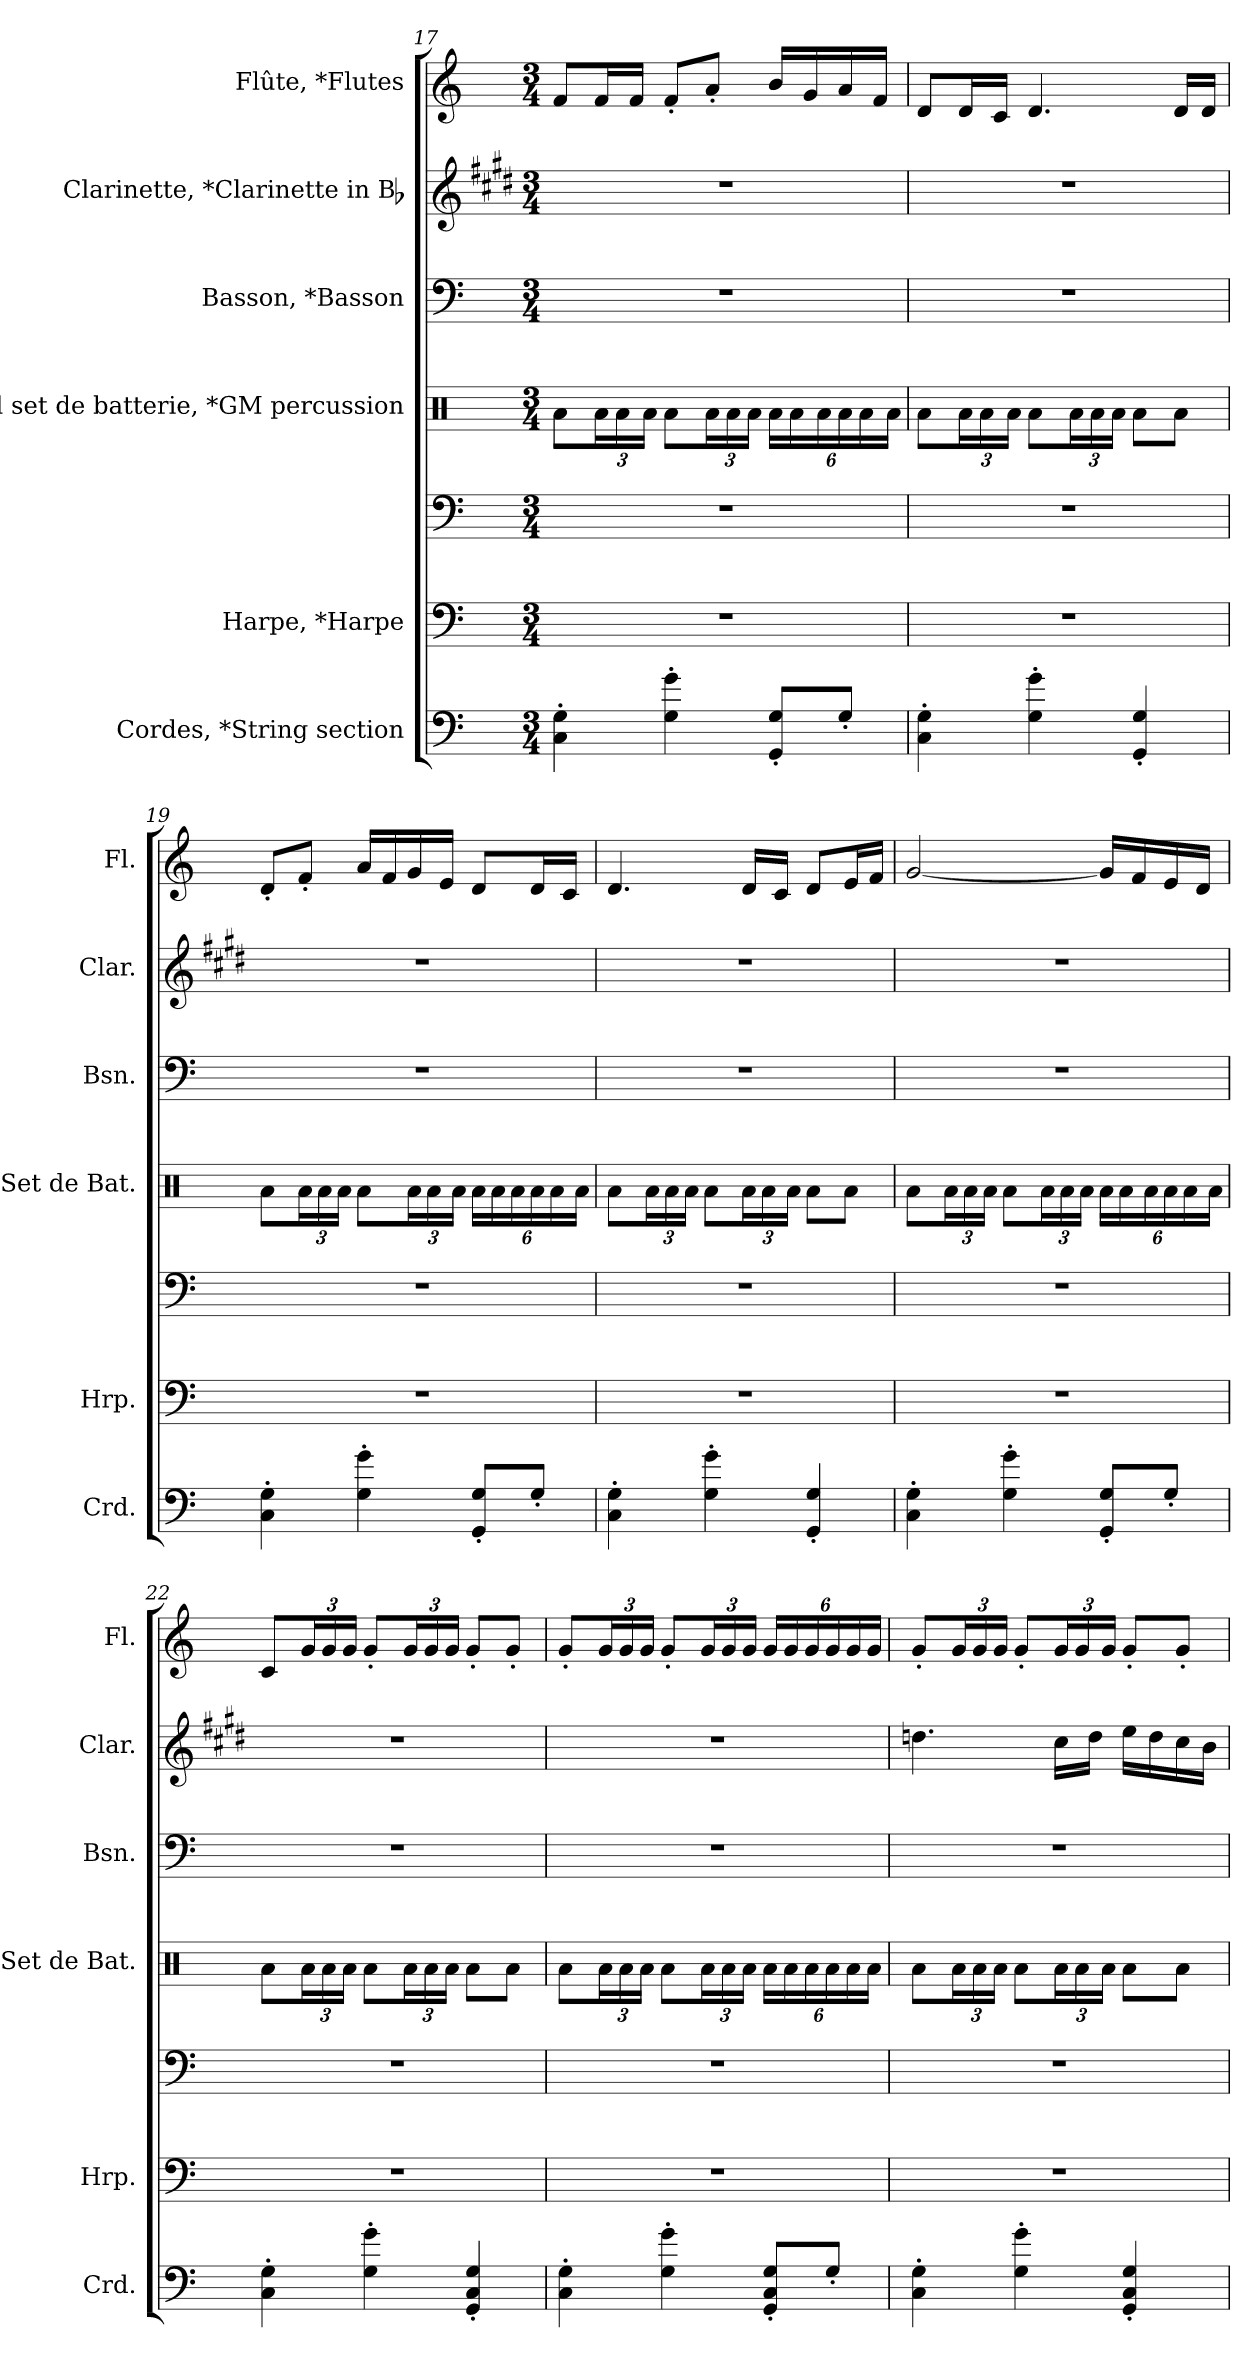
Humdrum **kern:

**kern	**kern	**kern	**kern	**kern	**kern	**kern
*part6	*part5	*part5	*part4	*part3	*part2	*part1
*staff7	*staff6	*staff5	*staff4	*staff3	*staff2	*staff1
*I"Cordes, *String section	*I"Harpe, *Harpe	*	*I"Grand set de batterie, *GM percussion	*I"Basson, *Basson	*I"Clarinette, *Clarinette in Bb	*I"Flûte, *Flutes
*I'Crd.	*I'Hrp.	*	*I'Set de Bat.	*I'Bsn.	*I'Clar.	*I'Fl.
!!LO:LB:g=z
*clefF4	*clefF4	*clefF4	*clefX	*clefF4	*clefG2	*clefG2
*	*	*	*	*	*ITrd1c2	*
*k[]	*k[]	*k[]	*k[]	*k[]	*k[f#c#]	*k[]
*M3/4	*M3/4	*M3/4	*M3/4	*M3/4	*M3/4	*M3/4
=17	=17	=17	=17	=17	=17	=17
4C\' 4G\'	2.r	2.r	8Ra\L	2.r	2.r	8f/L
*	*	*	*Xbrackettup	*	*	*
.	.	.	24Ra\L	.	.	16f/L
.	.	.	24Ra\	.	.	.
.	.	.	.	.	.	16f/JJ
.	.	.	24Ra\JJ	.	.	.
4G\' 4g\'	.	.	8Ra\L	.	.	8f'/L
.	.	.	24Ra\L	.	.	8a'/J
.	.	.	24Ra\	.	.	.
.	.	.	24Ra\JJ	.	.	.
8GG/' 8G/'L	.	.	24Ra\LL	.	.	16b/LL
.	.	.	24Ra\	.	.	.
.	.	.	.	.	.	16g/
.	.	.	24Ra\	.	.	.
8G'/J	.	.	24Ra\	.	.	16a/
.	.	.	24Ra\	.	.	.
.	.	.	.	.	.	16f/JJ
.	.	.	24Ra\JJ	.	.	.
=18	=18	=18	=18	=18	=18	=18
4C\' 4G\'	2.r	2.r	8Ra\L	2.r	2.r	8d/L
.	.	.	24Ra\L	.	.	16d/L
.	.	.	24Ra\	.	.	.
.	.	.	.	.	.	16c/JJ
.	.	.	24Ra\JJ	.	.	.
4G\' 4g\'	.	.	8Ra\L	.	.	4.d/
.	.	.	24Ra\L	.	.	.
.	.	.	24Ra\	.	.	.
.	.	.	24Ra\JJ	.	.	.
4GG/' 4G/'	.	.	8Ra\L	.	.	.
.	.	.	8Ra\J	.	.	16d/LL
.	.	.	.	.	.	16d/JJ
=19	=19	=19	=19	=19	=19	=19
4C\' 4G\'	2.r	2.r	8Ra\L	2.r	2.r	8d'/L
.	.	.	24Ra\L	.	.	8f'/J
.	.	.	24Ra\	.	.	.
.	.	.	24Ra\JJ	.	.	.
4G\' 4g\'	.	.	8Ra\L	.	.	16a/LL
.	.	.	.	.	.	16f/
.	.	.	24Ra\L	.	.	16g/
.	.	.	24Ra\	.	.	.
.	.	.	.	.	.	16e/JJ
.	.	.	24Ra\JJ	.	.	.
8GG/' 8G/'L	.	.	24Ra\LL	.	.	8d/L
.	.	.	24Ra\	.	.	.
.	.	.	24Ra\	.	.	.
8G'/J	.	.	24Ra\	.	.	16d/L
.	.	.	24Ra\	.	.	.
.	.	.	.	.	.	16c/JJ
.	.	.	24Ra\JJ	.	.	.
=20	=20	=20	=20	=20	=20	=20
4C\' 4G\'	2.r	2.r	8Ra\L	2.r	2.r	4.d/
.	.	.	24Ra\L	.	.	.
.	.	.	24Ra\	.	.	.
.	.	.	24Ra\JJ	.	.	.
4G\' 4g\'	.	.	8Ra\L	.	.	.
.	.	.	24Ra\L	.	.	16d/LL
.	.	.	24Ra\	.	.	.
.	.	.	.	.	.	16c/JJ
.	.	.	24Ra\JJ	.	.	.
4GG/' 4G/'	.	.	8Ra\L	.	.	8d/L
.	.	.	8Ra\J	.	.	16e/L
.	.	.	.	.	.	16f/JJ
=21	=21	=21	=21	=21	=21	=21
4C\' 4G\'	2.r	2.r	8Ra\L	2.r	2.r	[2g/
.	.	.	24Ra\L	.	.	.
.	.	.	24Ra\	.	.	.
.	.	.	24Ra\JJ	.	.	.
4G\' 4g\'	.	.	8Ra\L	.	.	.
.	.	.	24Ra\L	.	.	.
.	.	.	24Ra\	.	.	.
.	.	.	24Ra\JJ	.	.	.
8GG/' 8G/'L	.	.	24Ra\LL	.	.	16g/LL]
.	.	.	24Ra\	.	.	.
.	.	.	.	.	.	16f/
.	.	.	24Ra\	.	.	.
8G'/J	.	.	24Ra\	.	.	16e/
.	.	.	24Ra\	.	.	.
.	.	.	.	.	.	16d/JJ
.	.	.	24Ra\JJ	.	.	.
=22	=22	=22	=22	=22	=22	=22
4C\' 4G\'	2.r	2.r	8Ra\L	2.r	2.r	8c/L
*	*	*	*	*	*	*Xbrackettup
.	.	.	24Ra\L	.	.	24g/L
.	.	.	24Ra\	.	.	24g/
.	.	.	24Ra\JJ	.	.	24g/JJ
4G\' 4g\'	.	.	8Ra\L	.	.	8g'/L
.	.	.	24Ra\L	.	.	24g/L
.	.	.	24Ra\	.	.	24g/
.	.	.	24Ra\JJ	.	.	24g/JJ
4GG/' 4C/' 4G/'	.	.	8Ra\L	.	.	8g'/L
.	.	.	8Ra\J	.	.	8g'/J
=23	=23	=23	=23	=23	=23	=23
4C\' 4G\'	2.r	2.r	8Ra\L	2.r	2.r	8g'/L
.	.	.	24Ra\L	.	.	24g/L
.	.	.	24Ra\	.	.	24g/
.	.	.	24Ra\JJ	.	.	24g/JJ
4G\' 4g\'	.	.	8Ra\L	.	.	8g'/L
.	.	.	24Ra\L	.	.	24g/L
.	.	.	24Ra\	.	.	24g/
.	.	.	24Ra\JJ	.	.	24g/JJ
8GG/' 8C/' 8G/'L	.	.	24Ra\LL	.	.	24g/LL
.	.	.	24Ra\	.	.	24g/
.	.	.	24Ra\	.	.	24g/
8G'/J	.	.	24Ra\	.	.	24g/
.	.	.	24Ra\	.	.	24g/
.	.	.	24Ra\JJ	.	.	24g/JJ
=24	=24	=24	=24	=24	=24	=24
4C\' 4G\'	2.r	2.r	8Ra\L	2.r	4.ccn\	8g'/L
.	.	.	24Ra\L	.	.	24g/L
.	.	.	24Ra\	.	.	24g/
.	.	.	24Ra\JJ	.	.	24g/JJ
4G\' 4g\'	.	.	8Ra\L	.	.	8g'/L
.	.	.	24Ra\L	.	16b\LL	24g/L
.	.	.	24Ra\	.	.	24g/
.	.	.	.	.	16cc\JJ	.
.	.	.	24Ra\JJ	.	.	24g/JJ
4GG/' 4C/' 4G/'	.	.	8Ra\L	.	16dd\LL	8g'/L
.	.	.	.	.	16cc\	.
.	.	.	8Ra\J	.	16b\	8g'/J
.	.	.	.	.	16a\JJ	.
=	=	=	=	=	=	=
*-	*-	*-	*-	*-	*-	*-
